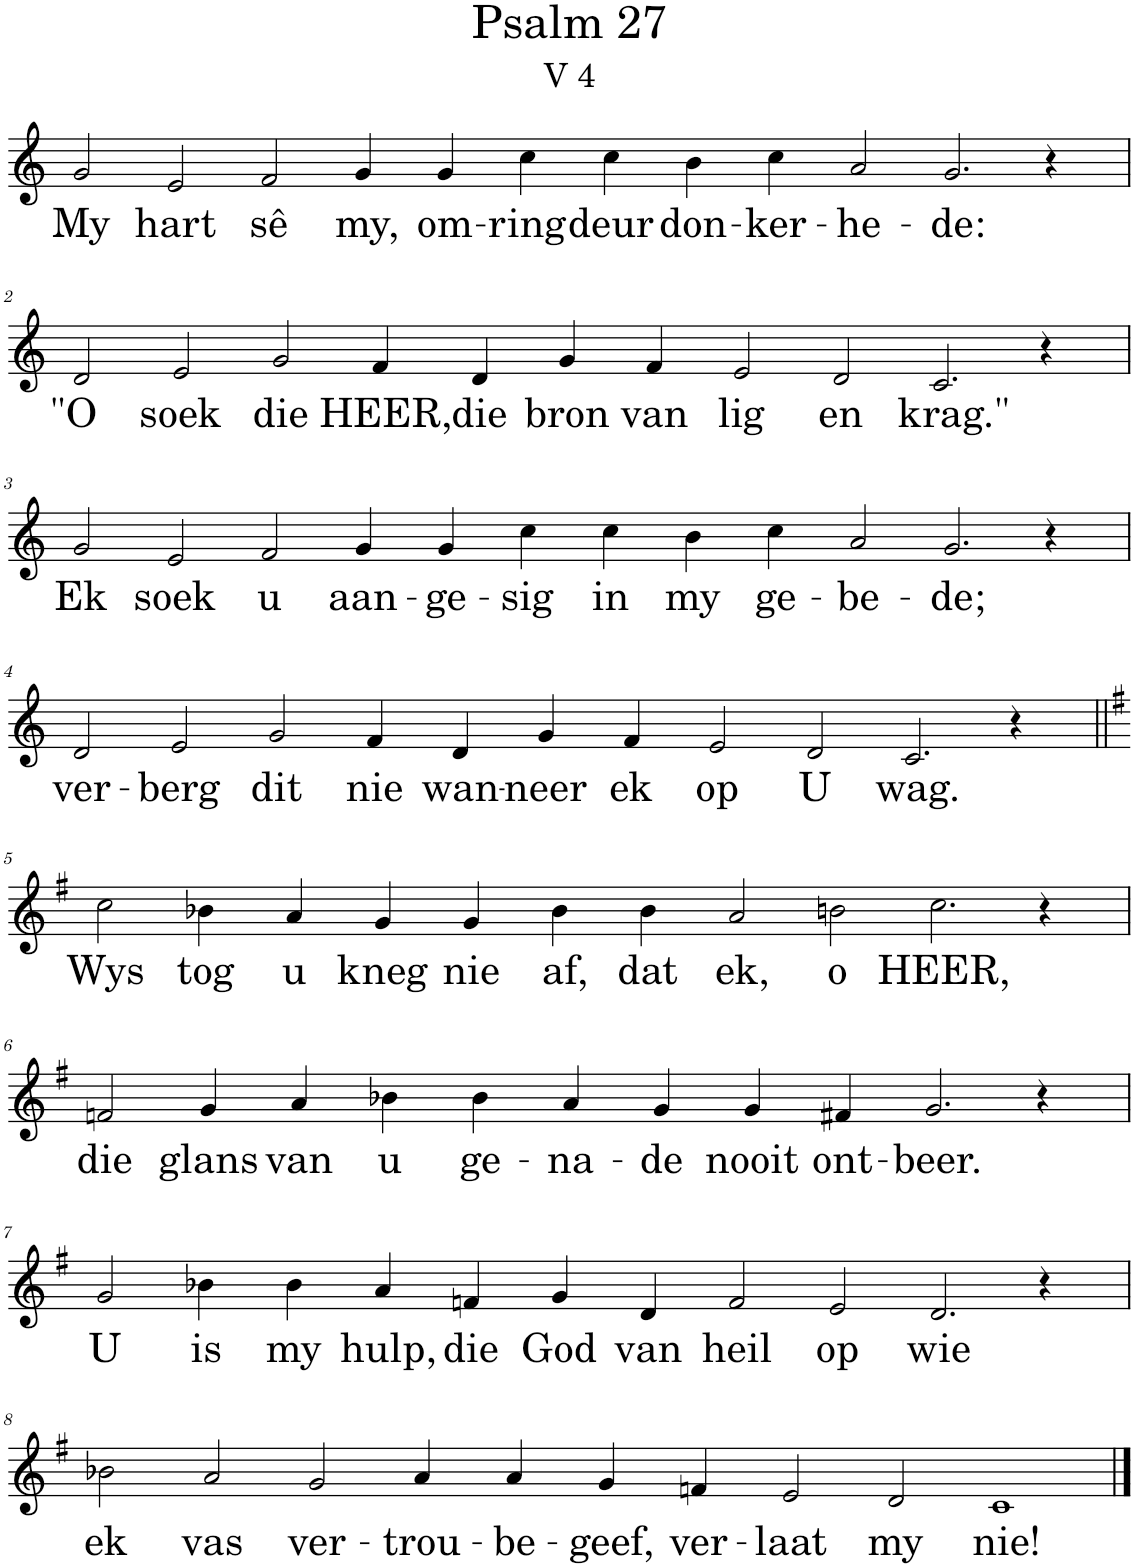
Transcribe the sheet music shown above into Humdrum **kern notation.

**kern	**text
*part1	*part1
*staff1	*staff1
*I"Pipe Organ	*
*I'P Org	*
*clefG2	*
*k[]	*
*M18/4	*
=1	=1
!	!LO:LY:b
2g/	My
!	!LO:LY:b
2e/	hart
!	!LO:LY:b
2f/	sê
!	!LO:LY:b
4g/	my,
!	!LO:LY:b
4g/	om-
!	!LO:LY:b
4cc\	-ring
!	!LO:LY:b
4cc\	deur
!	!LO:LY:b
4b\	don-
!	!LO:LY:b
4cc\	-ker-
!	!LO:LY:b
2a/	-he-
!	!LO:LY:b
2.g/	-de:
4r	.
!!LO:LB:g=z
=2	=2
!	!LO:LY:b
2d/	"O
!	!LO:LY:b
2e/	soek
!	!LO:LY:b
2g/	die
!	!LO:LY:b
4f/	HEER,
!	!LO:LY:b
4d/	die
!	!LO:LY:b
4g/	bron
!	!LO:LY:b
4f/	van
!	!LO:LY:b
2e/	lig
!	!LO:LY:b
2d/	en
!	!LO:LY:b
2.c/	krag."
4r	.
!!LO:LB:g=z
=3	=3
!	!LO:LY:b
2g/	Ek
!	!LO:LY:b
2e/	soek
!	!LO:LY:b
2f/	u
!	!LO:LY:b
4g/	aan-
!	!LO:LY:b
4g/	-ge-
!	!LO:LY:b
4cc\	-sig
!	!LO:LY:b
4cc\	in
!	!LO:LY:b
4b\	my
!	!LO:LY:b
4cc\	ge-
!	!LO:LY:b
2a/	-be-
!	!LO:LY:b
2.g/	-de;
4r	.
!!LO:LB:g=z
=4	=4
!	!LO:LY:b
2d/	ver-
!	!LO:LY:b
2e/	-berg
!	!LO:LY:b
2g/	dit
!	!LO:LY:b
4f/	nie
!	!LO:LY:b
4d/	wan-
!	!LO:LY:b
4g/	-neer
!	!LO:LY:b
4f/	ek
!	!LO:LY:b
2e/	op
!	!LO:LY:b
2d/	U
!	!LO:LY:b
2.c/	wag.
4r	.
!!LO:LB:g=z
=5||	=5||
*k[f#]	*
*M16/4	*
!	!LO:LY:b
2cc\	Wys
!	!LO:LY:b
4b-X\	tog
!	!LO:LY:b
4a/	u
!	!LO:LY:b
4g/	kneg
!	!LO:LY:b
4g/	nie
!	!LO:LY:b
4b-\	af,
!	!LO:LY:b
4b-\	dat
!	!LO:LY:b
2a/	ek,
!	!LO:LY:b
2bn\	o
!	!LO:LY:b
2.cc\	HEER,
4r	.
!!LO:LB:g=z
=6	=6
*M14/4	*
!	!LO:LY:b
2fn/	die
!	!LO:LY:b
4g/	glans
!	!LO:LY:b
4a/	van
!	!LO:LY:b
4b-X\	u
!	!LO:LY:b
4b-\	ge-
!	!LO:LY:b
4a/	-na-
!	!LO:LY:b
4g/	-de
!	!LO:LY:b
4g/	nooit
!	!LO:LY:b
4f#X/	ont-
!	!LO:LY:b
2.g/	-beer.
4r	.
!!LO:LB:g=z
=7	=7
*M16/4	*
!	!LO:LY:b
2g/	U
!	!LO:LY:b
4b-X\	is
!	!LO:LY:b
4b-\	my
!	!LO:LY:b
4a/	hulp,
!	!LO:LY:b
4fn/	die
!	!LO:LY:b
4g/	God
!	!LO:LY:b
4d/	van
!	!LO:LY:b
2f/	heil
!	!LO:LY:b
2e/	op
!	!LO:LY:b
2.d/	wie
4r	.
!!LO:LB:g=z
=8	=8
*M18/4	*
!	!LO:LY:b
2b-X\	ek
!	!LO:LY:b
2a/	vas
!	!LO:LY:b
2g/	ver-
!	!LO:LY:b
4a/	-trou-
!	!LO:LY:b
4a/	-be-
!	!LO:LY:b
4g/	-geef,
!	!LO:LY:b
4fn/	ver-
!	!LO:LY:b
2e/	-laat
!	!LO:LY:b
2d/	my
!	!LO:LY:b
1c	nie!
==	==
*-	*-
